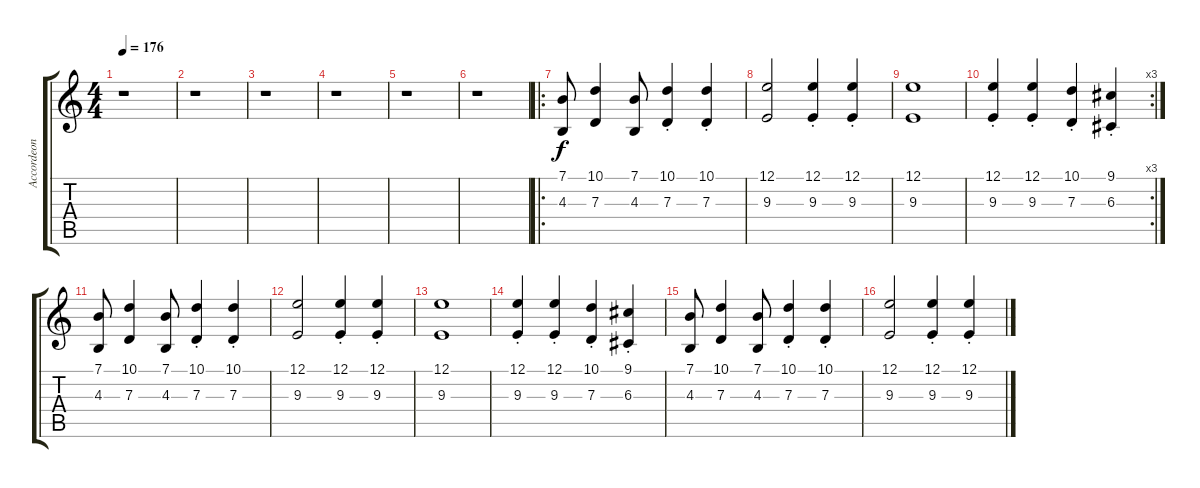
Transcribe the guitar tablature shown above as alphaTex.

\track ("Accordeon" "Accordeon") {instrument tangoaccordion}
\staff {score tabs}
\tuning (E4 B3 G3 D3 A2 E2) {hide}
\ts (4 4)
\tempo 176
\clef g2
\ks c
r.1{dy f instrument tangoaccordion} |
r.1 |
r.1 |
r.1 |
r.1 |
r.1 |
\ro
(7.1 4.3).8 (10.1 7.3).4 (7.1 4.3).8 (10.1{st} 7.3{st}).4 (10.1{st} 7.3{st}).4 |
(12.1 9.3).2 (12.1{st} 9.3{st}).4 (12.1{st} 9.3{st}).4 |
(12.1 9.3).1 |
\rc 3
(12.1{st} 9.3{st}).4 (12.1{st} 9.3{st}).4 (10.1{st} 7.3{st}).4 (9.1{st} 6.3{st}).4 |
(7.1 4.3).8 (10.1 7.3).4 (7.1 4.3).8 (10.1{st} 7.3{st}).4 (10.1{st} 7.3{st}).4 |
(12.1 9.3).2 (12.1{st} 9.3{st}).4 (12.1{st} 9.3{st}).4 |
(12.1 9.3).1 |
(12.1{st} 9.3{st}).4 (12.1{st} 9.3{st}).4 (10.1{st} 7.3{st}).4 (9.1{st} 6.3{st}).4 |
(7.1 4.3).8 (10.1 7.3).4 (7.1 4.3).8 (10.1{st} 7.3{st}).4 (10.1{st} 7.3{st}).4 |
(12.1 9.3).2 (12.1{st} 9.3{st}).4 (12.1{st} 9.3{st}).4
